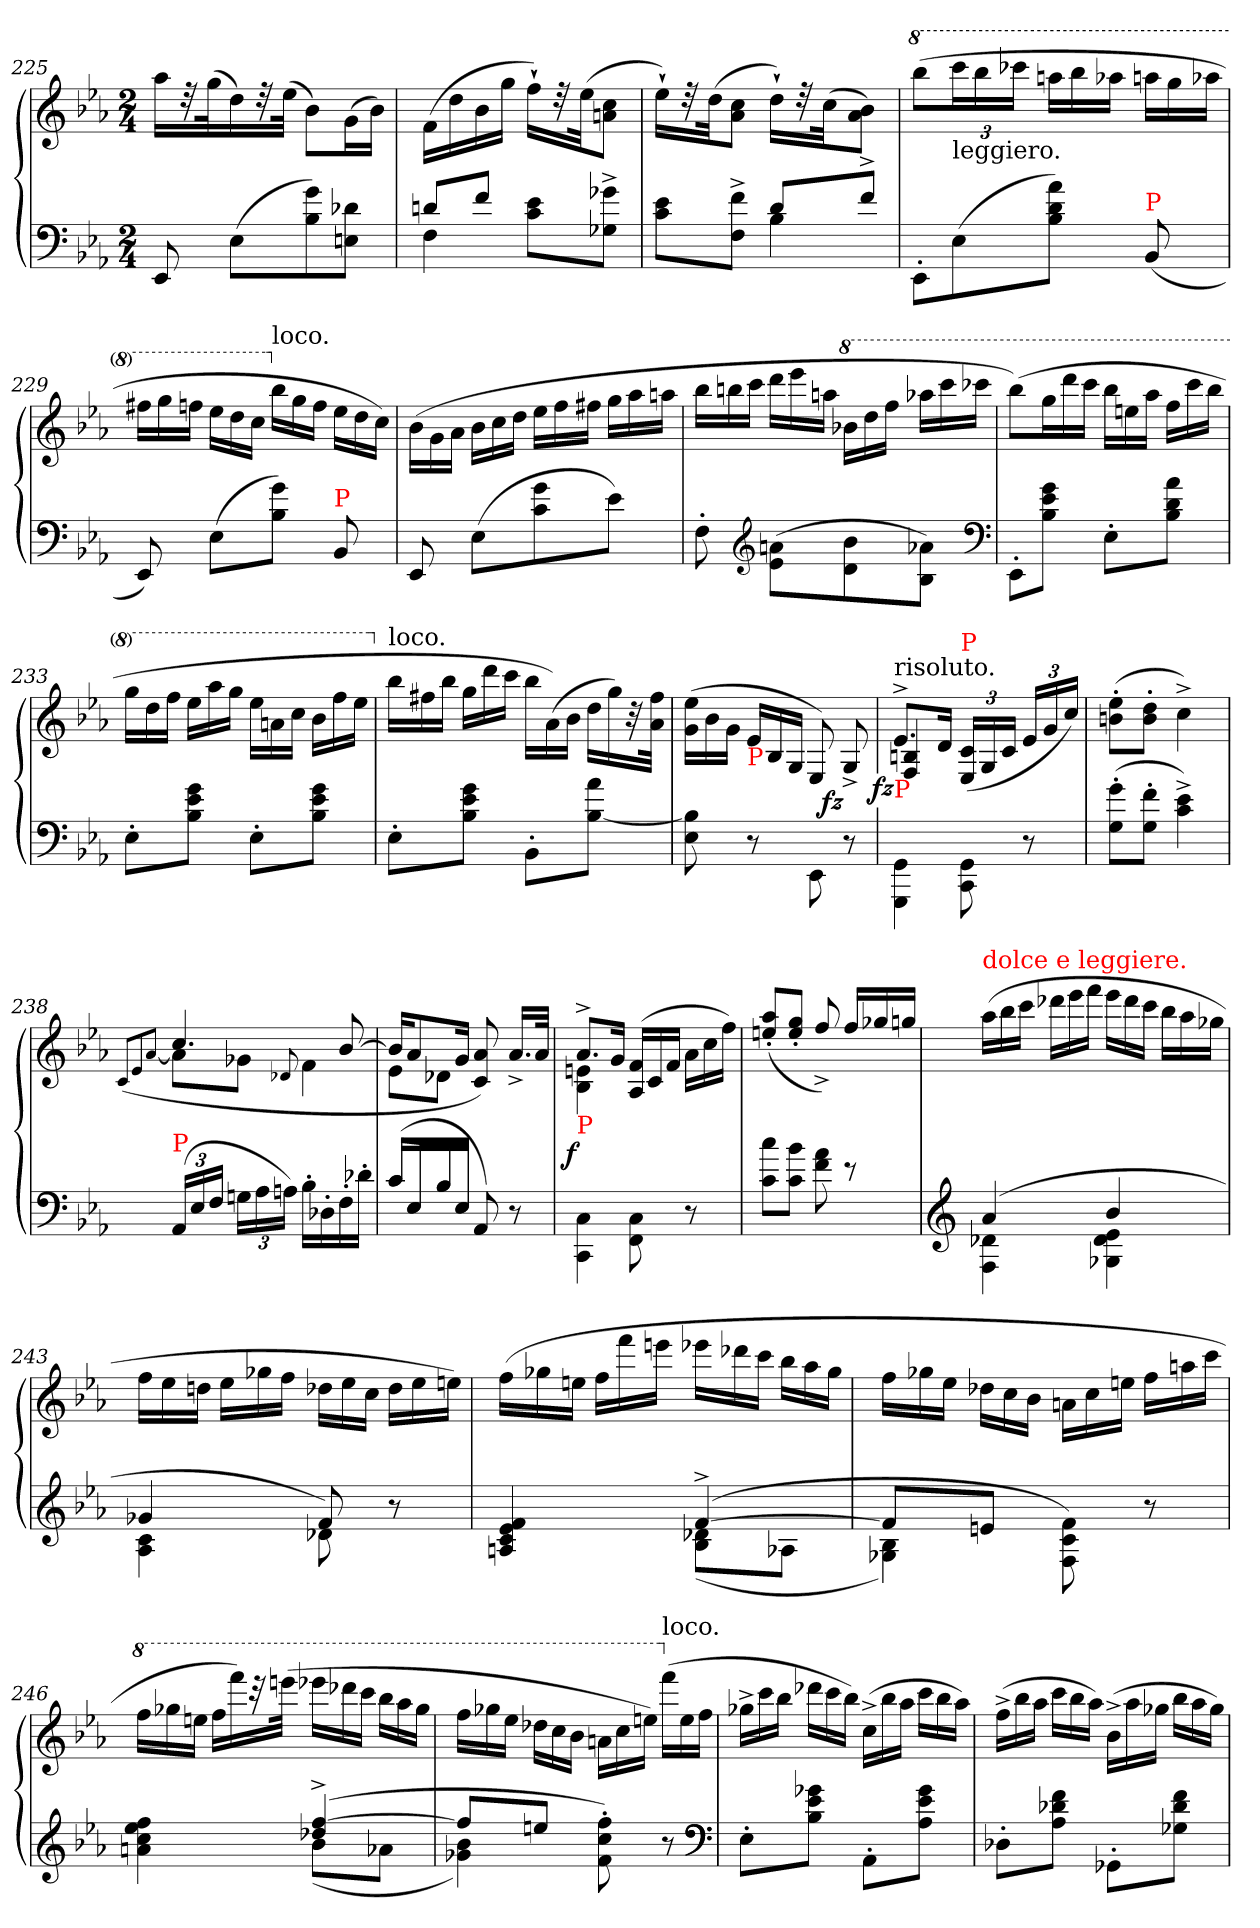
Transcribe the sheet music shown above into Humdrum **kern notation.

**kern	**kern	**dynam
*part1	*part1	*part1
*staff2	*staff1	*staff1/2
*clefF4	*clefG2	*
*k[b-e-a-]	*k[b-e-a-]	*
*M2/4	*M2/4	*
=225	=225	=225
8EE-/	16aa-LL	.
.	32rdd	.
.	(>32ggk	.
(>8E-L	16dd)	.
.	32rdd	.
.	(>32ee-JJk	.
8g 8B-)	8b-\L)	.
8d-X 8EnJ	(>16gL	.
.	16b-JJ)	.
=226	=226	=226
*^	*	*
8dnL	4F	(>16fLL	.
.	.	16dd	.
8fJ	.	16b-	.
.	.	16ggJJ	.
8e-\ 8c\L	4ryy	16ff`>LL)	.
.	.	32rdd	.
.	.	(>32ee-Jk	.
8g-X^> 8G-X^>J	.	8cc 8anJ	.
=227	=227	=227	=227
8e-\ 8c\L	4ryy	16ee-`>LL)	.
.	.	32rdd	.
.	.	(>32ddJk	.
8f^> 8F^>J	.	8cc 8a-J	.
8dL	4B-	16dd`>LL)	.
.	.	32r	.
.	.	(>32ccJk	.
8f^>J	.	8b- 8a-J)	.
*v	*v	*	*
=228	=228	=228
*	*8va	*
8EE-'>L	(>8bbb-L	.
*	*Xbrackettup	*
!	!LO:TX:b:t=leggiero.	!
(>8E-	24ccccL	.
.	24bbb-	.
.	24cccc-XJJ	.
*	*Xtuplet	*
8a- 8d 8B-J)	24aaanLL	.
.	24bbb-	.
.	24aaa-XJJ	.
!LO:TX:a:color=red:t=P	!	!
(<8BB-	24aaanLL	.
.	24ggg	.
.	24aaa-XJJ	.
=229	=229	=229
8EE-)	24fff#XLL	.
.	24ggg	.
.	24fffnJJ	.
(>8E-L	24eee-LL	.
.	24ddd	.
.	24cccJJ	.
*	*X8va	*
!	!LO:TX:a:t=loco.	!
8g 8B-J)	24bb-LL	.
.	24gg	.
.	24ffJJ	.
!LO:TX:a:color=red:t=P	!	!
8BB-	24ee-LL	.
.	24dd	.
.	24ccJJ)	.
=230	=230	=230
8EE-	(>24b-\LL	.
.	24g	.
.	24a-JJ	.
(8E-L	24b-LL	.
.	24cc	.
.	24ddJJ	.
8g 8c	24ee-LL	.
.	24ff	.
.	24ff#XJJ	.
8e-J)	24ggLL	.
.	24aa-	.
.	24aanJJ	.
=231	=231	=231
8F'>	24bb-LL	.
.	24bbn	.
.	24cccJJ	.
*clefG2	*	*
(>8an\ 8e-\L	24dddLL	.
.	24eee-	.
.	24aanJJ	.
*	*8va	*
8b- 8d	24bb-XLL	.
.	24ddd	.
.	24fffJJ	.
8a-X 8B-J)	24aaa-XLL	.
.	24cccc	.
.	24cccc-XJJ	.
*clefF4	*	*
=232	=232	=232
8EE-'>L	(>8bbb-L)	.
8g 8e- 8B-J	24gggL	.
.	24dddd	.
.	24ccccJJ	.
8E-'>L	24bbb-LL	.
.	24eeen	.
.	24aaa-JJ	.
8a- 8d 8B-J	24fffLL	.
.	24cccc	.
.	24bbb-JJ	.
=233	=233	=233
8E-'>L	24gggLL	.
.	24ddd	.
.	24fffJJ	.
8g 8e- 8B-J	24eee-LL	.
.	24aaa-	.
.	24gggJJ	.
8E-'>L	24eee-LL	.
.	24aan	.
.	24cccJJ	.
8g 8e- 8B-J	24bb-LL	.
.	24fff	.
.	24eee-JJ	.
=234	=234	=234
*	*X8va	*
!	!LO:TX:a:t=loco.	!
8E-'>L	24bb-LL	.
.	24ff#X	.
.	24bb-JJ	.
8g 8e- 8B-J	24ggLL	.
.	24ddd	.
.	24cccJJ	.
8BB-'>L	24bb-LL	.
.	(>24a-)	.
.	24b-JJ	.
8a- [8B-J	24ddLL	.
.	24gg)	.
.	48r	.
.	48ff# 48a-JJk	.
=235	=235	=235
8B-] 8E-	(>24ee-\ 24g\LL	.
.	24b-	.
.	24gJJ	.
!	!LO:TX:b:color=red:t=P	!
8r	24e-\LL	.
.	24B-/	.
.	24G/JJ	.
8EE-\	8E-/)	.
!	!	!LO:DY:rj
8r	8G^>/	fz
=236	=236	=236
*	*^	*
!	!LO:TX:a:t=risoluto.	!	!
!	!LO:TX:b:color=red:t=P	!	!
!	!	!	!LO:DY:rj
4GG\ 4GGG\	8.e-^<L	4Bn/ 4F/	fz
.	16dJk	.	.
*	*tuplet	*	*
!	!LO:TX:a:color=red:t=P	!	!
8GG\ 8CC\	(<24c/ 24E-/LL	4ryy	.
.	24G/	.	.
.	24cJJ	.	.
8r	24e-LL	.	.
.	24g	.	.
.	24ccJJ)	.	.
*	*v	*v	*
=237	=237	=237
(>8g'> 8G'>L	(>8ee-'> 8bn'>L	.
8f'> 8G'>J	8dd'> 8b'>J	.
4e-^> 4c^>)	4cc^>)	.
=238	=238	=238
.	(>8qqc/L	.
.	8qqe-/	.
.	[8qqa-/J	.
*Xbrackettup	*	*
*	*^	*
!LO:TX:a:color=red:t=P	!	!	!
(>24AA-LL	4.cc	8a-L]	.
24E-	.	.	.
24FJJ	.	.	.
24GnLL	.	8g-XJ	.
24A-	.	.	.
24AnJJ)	.	.	.
.	.	8qqd-X/	.
16B-'>LL	.	4f	.
16D-X'>	.	.	.
16F'>	[8b-	.	.
16d-X'>JJ	.	.	.
=239	=239	=239	=239
*^	*	*	*
*	*^	*	*	*
(>8cL	16ryy	16cLL	16b-KL]	8e-L	.
.	8E-/L	16E-	8a-	.	.
8B-J	.	16B-	.	8d-XJ	.
.	8E-/J	16E-JJ	16gJk	.	.
4ryy	.	8AA-)	8a- 8c)	4ryy	.
.	8.ryy	.	.	.	.
.	.	8r	16.a-^>LL	.	.
.	.	.	32a-JJk	.	.
*v	*v	*v	*	*	*
=240	=240	=240	=240
!	!LO:TX:b:color=red:t=P	!	!
!	!	!	!LO:DY:rj
4C\ 4CC\	8.a-^<L	4en 4B-	f
.	16gJk	.	.
*	*Xtuplet	*	*
8C\ 8FF\	(>24f/ 24A-/LL	4ryy	.
.	24c	.	.
.	24fJJ	.	.
8r	24a-\LL	.	.
.	24cc	.	.
.	24ffJJ)	.	.
*	*v	*v	*
=241	=241	=241
8cc\ 8c\L	(>8aa-'>/ 8een'>/L	.
8b-\ 8c\J	8gg'>/ 8ee'>/J	.
8a-\ 8f\	8ff^>/)	.
8re	24ff/LL	.
.	24gg-X	.
.	24ggnJJ	.
=242	=242	=242
*clefG2	*	*
*^	*	*
!	!	!LO:TX:a:color=red:t=dolce e leggiere.	!
(>4a-	4d-X 4F	(>24aa-LL	.
.	.	24bb-	.
.	.	24cccJJ	.
.	.	24ddd-XLL	.
.	.	24eee-	.
.	.	24fffJJ	.
4b-	4e- 4d- 4G-X	24eee-LL	.
.	.	24ddd-	.
.	.	24cccJJ	.
.	.	24bb-LL	.
.	.	24aa-	.
.	.	24gg-XJJ	.
=243	=243	=243	=243
4g-X	4c 4A-	24ffLL	.
.	.	24ee-	.
.	.	24ddnJJ	.
.	.	24ee-LL	.
.	.	24gg-X	.
.	.	24ffJJ	.
8f)	8d-X	24dd-XLL	.
.	.	24ee-	.
.	.	24ccJJ	.
8r	8ryy	24dd-LL	.
.	.	24ee-	.
.	.	24eenJJ)	.
=244	=244	=244	=244
4f 4e- 4c 4An	4ryy	(>24ffLL	.
.	.	24gg-X	.
.	.	24eenJJ	.
.	.	24ffLL	.
.	.	24fff	.
.	.	24eeenJJ	.
(>[4f^>	(>8d-X 8B-L	24eee-XLL	.
.	.	24ddd-X	.
.	.	24cccJJ	.
.	8A-XJ	24bb-LL	.
.	.	24aa-	.
.	.	24gg-JJ	.
=245	=245	=245	=245
8fL]	4B- 4G-X)	24ffLL	.
.	.	24gg-X	.
.	.	24ee-JJ	.
8enJ	.	24dd-XLL	.
.	.	24cc	.
.	.	24b-JJ	.
8f\ 8c\ 8F\)	4ryy	24anLL	.
.	.	24cc	.
.	.	24eenJJ	.
8r	.	24ffLL	.
.	.	24aan	.
.	.	24cccJJ	.
=246	=246	=246	=246
*	*	*8va	*
4ff 4ee- 4cc 4an	4ryy	24fffLL	.
.	.	24ggg-X	.
.	.	24eeenJJ	.
.	.	24fffLL	.
.	.	24ffff)	.
.	.	48r	.
.	.	(>48eeeenJJk	.
(>[4ff^> 4dd-X^>	(>8b-L	24eeee-XLL	.
.	.	24dddd-X	.
.	.	24ccccJJ	.
.	8a-XJ	24bbb-LL	.
.	.	24aaa-	.
.	.	24ggg-JJ	.
=247	=247	=247	=247
8ffL]	4b- 4g-X)	24fffLL	.
.	.	24ggg-X	.
.	.	24eee-JJ	.
8eenJ	.	24ddd-XLL	.
.	.	24ccc	.
.	.	24bb-JJ	.
8ff'>\ 8cc'>\ 8f'>\)	4ryy	24aanLL	.
.	.	24ccc	.
.	.	24eeenJJ)	.
*	*	*X8va	*
!	!	!LO:TX:a:t=loco.	!
8r	.	(>24fffLL	.
.	.	24ee	.
.	.	24ffJJ	.
*v	*v	*	*
*clefF4	*	*
=248	=248	=248
8E-'>L	24gg-X^<LL	.
.	24ccc	.
.	24bb-JJ	.
8g-X 8e- 8B-J	24ddd-XLL	.
.	24ccc	.
.	24bb-JJ)	.
8AA-'>L	(>24cc^<LL	.
.	24bb-	.
.	24aa-JJ	.
8g- 8e- 8A-J	24cccLL	.
.	24bb-	.
.	24aa-JJ)	.
=249	=249	=249
8D-X'>L	(>24ff^<LL	.
.	24bb-	.
.	24aa-JJ	.
8f 8d-X 8A-J	24cccLL	.
.	24bb-	.
.	24aa-JJ)	.
8GG-X'>L	(>24b-^<LL	.
.	24aa-	.
.	24gg-XJJ	.
8f 8d- 8G-XJ	24bb-LL	.
.	24aa-	.
.	24gg-JJ)	.
=	=	=
*-	*-	*-
